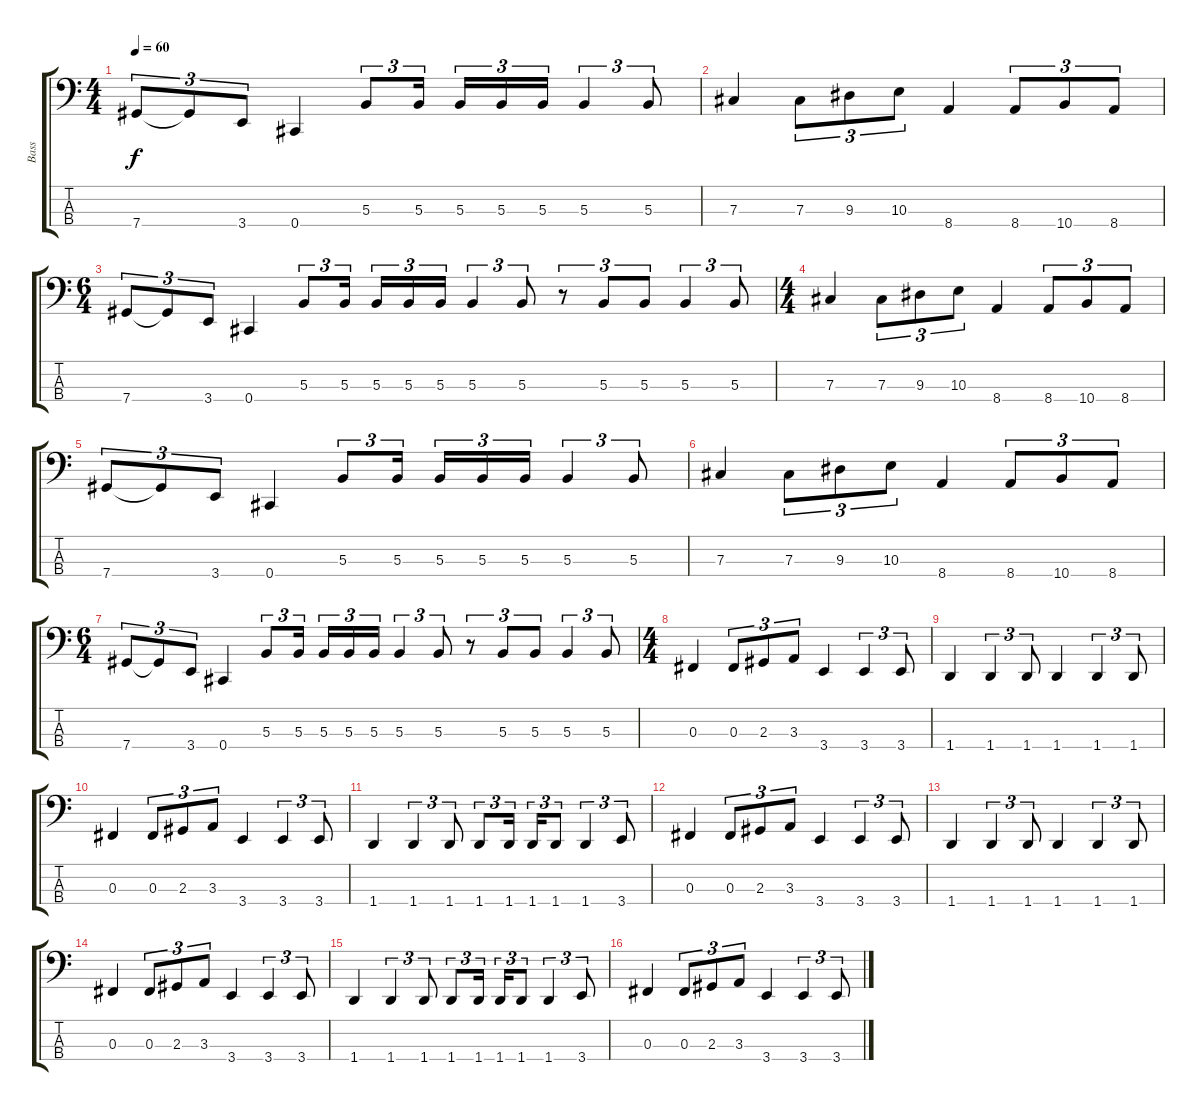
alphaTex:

\track ("Bass" "Bass") {instrument electricbasspick}
\staff {score tabs}
\tuning (E2 B1 Gb1 Db1) {hide}
\ts (4 4)
\tempo 60
\clef f4
\ks c
7.4.8{tu (3 2) dy f} 7.4{t}.8{tu (3 2)} 3.4.8{tu (3 2)} 0.4.4 5.3.8{tu (3 2)} 5.3.16{tu (3 2)} 5.3.16{tu (3 2)} 5.3.16{tu (3 2)} 5.3.16{tu (3 2)} 5.3.4{tu (3 2)} 5.3.8{tu (3 2)} |
7.3.4 7.3.8{tu (3 2)} 9.3.8{tu (3 2)} 10.3.8{tu (3 2)} 8.4.4 8.4.8{tu (3 2)} 10.4.8{tu (3 2)} 8.4.8{tu (3 2)} |
\ts (6 4)
7.4.8{tu (3 2)} 7.4{t}.8{tu (3 2)} 3.4.8{tu (3 2)} 0.4.4 5.3.8{tu (3 2)} 5.3.16{tu (3 2)} 5.3.16{tu (3 2)} 5.3.16{tu (3 2)} 5.3.16{tu (3 2)} 5.3.4{tu (3 2)} 5.3.8{tu (3 2)} r.8{tu (3 2)} 5.3.8{tu (3 2)} 5.3.8{tu (3 2)} 5.3.4{tu (3 2)} 5.3.8{tu (3 2)} |
\ts (4 4)
7.3.4 7.3.8{tu (3 2)} 9.3.8{tu (3 2)} 10.3.8{tu (3 2)} 8.4.4 8.4.8{tu (3 2)} 10.4.8{tu (3 2)} 8.4.8{tu (3 2)} |
7.4.8{tu (3 2)} 7.4{t}.8{tu (3 2)} 3.4.8{tu (3 2)} 0.4.4 5.3.8{tu (3 2)} 5.3.16{tu (3 2)} 5.3.16{tu (3 2)} 5.3.16{tu (3 2)} 5.3.16{tu (3 2)} 5.3.4{tu (3 2)} 5.3.8{tu (3 2)} |
7.3.4 7.3.8{tu (3 2)} 9.3.8{tu (3 2)} 10.3.8{tu (3 2)} 8.4.4 8.4.8{tu (3 2)} 10.4.8{tu (3 2)} 8.4.8{tu (3 2)} |
\ts (6 4)
7.4.8{tu (3 2)} 7.4{t}.8{tu (3 2)} 3.4.8{tu (3 2)} 0.4.4 5.3.8{tu (3 2)} 5.3.16{tu (3 2)} 5.3.16{tu (3 2)} 5.3.16{tu (3 2)} 5.3.16{tu (3 2)} 5.3.4{tu (3 2)} 5.3.8{tu (3 2)} r.8{tu (3 2)} 5.3.8{tu (3 2)} 5.3.8{tu (3 2)} 5.3.4{tu (3 2)} 5.3.8{tu (3 2)} |
\ts (4 4)
0.3.4 0.3.8{tu (3 2)} 2.3.8{tu (3 2)} 3.3.8{tu (3 2)} 3.4.4 3.4.4{tu (3 2)} 3.4.8{tu (3 2)} |
1.4.4 1.4.4{tu (3 2)} 1.4.8{tu (3 2)} 1.4.4 1.4.4{tu (3 2)} 1.4.8{tu (3 2)} |
0.3.4 0.3.8{tu (3 2)} 2.3.8{tu (3 2)} 3.3.8{tu (3 2)} 3.4.4 3.4.4{tu (3 2)} 3.4.8{tu (3 2)} |
1.4.4 1.4.4{tu (3 2)} 1.4.8{tu (3 2)} 1.4.8{tu (3 2)} 1.4.16{tu (3 2)} 1.4.16{tu (3 2)} 1.4.8{tu (3 2)} 1.4.4{tu (3 2)} 3.4.8{tu (3 2)} |
0.3.4 0.3.8{tu (3 2)} 2.3.8{tu (3 2)} 3.3.8{tu (3 2)} 3.4.4 3.4.4{tu (3 2)} 3.4.8{tu (3 2)} |
1.4.4 1.4.4{tu (3 2)} 1.4.8{tu (3 2)} 1.4.4 1.4.4{tu (3 2)} 1.4.8{tu (3 2)} |
0.3.4 0.3.8{tu (3 2)} 2.3.8{tu (3 2)} 3.3.8{tu (3 2)} 3.4.4 3.4.4{tu (3 2)} 3.4.8{tu (3 2)} |
1.4.4 1.4.4{tu (3 2)} 1.4.8{tu (3 2)} 1.4.8{tu (3 2)} 1.4.16{tu (3 2)} 1.4.16{tu (3 2)} 1.4.8{tu (3 2)} 1.4.4{tu (3 2)} 3.4.8{tu (3 2)} |
0.3.4 0.3.8{tu (3 2)} 2.3.8{tu (3 2)} 3.3.8{tu (3 2)} 3.4.4 3.4.4{tu (3 2)} 3.4.8{tu (3 2)}
